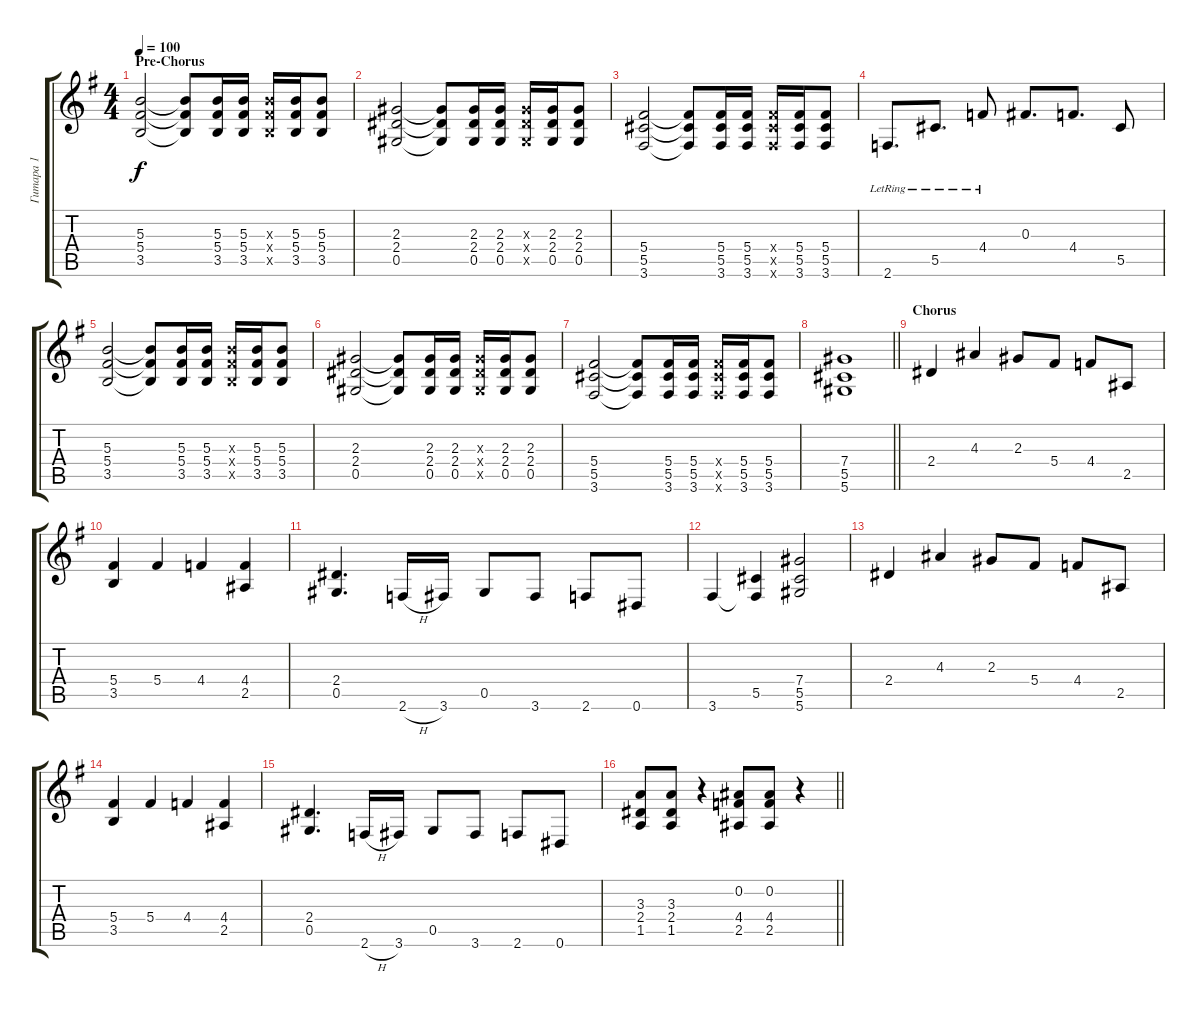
\track ("Гитара 1" "Гитара 1") {instrument distortionguitar}
\staff {score tabs}
\tuning (Eb4 Bb3 Gb3 Db3 Ab2 Eb2) {hide}
\ts (4 4)
\section ("" "Pre-Chorus")
\tempo 100
\clef g2
\ks eminor
(5.3 5.4 3.5).2{dy f volume 13} (5.3{t} 5.4{t} 3.5{t}).8 (5.3 5.4 3.5).16 (5.3 5.4 3.5).16 (5.3{x} 5.4{x} 3.5{x}).16 (5.3 5.4 3.5).16 (5.3 5.4 3.5).8 |
(2.3 2.4 0.5).2 (2.3{t} 2.4{t} 0.5{t}).8 (2.3 2.4 0.5).16 (2.3 2.4 0.5).16 (2.3{x} 2.4{x} 0.5{x}).16 (2.3 2.4 0.5).16 (2.3 2.4 0.5).8 |
(5.4 5.5 3.6).2 (5.4{t} 5.5{t} 3.6{t}).8 (5.4 5.5 3.6).16 (5.4 5.5 3.6).16 (5.4{x} 5.5{x} 3.6{x}).16 (5.4 5.5 3.6).16 (5.4 5.5 3.6).8 |
2.6{lr}.8{d} 5.5{lr}.8{d} 4.4{lr}.8 0.3.8{d} 4.4.8{d} 5.5.8 |
(5.3 5.4 3.5).2 (5.3{t} 5.4{t} 3.5{t}).8 (5.3 5.4 3.5).16 (5.3 5.4 3.5).16 (5.3{x} 5.4{x} 3.5{x}).16 (5.3 5.4 3.5).16 (5.3 5.4 3.5).8 |
(2.3 2.4 0.5).2 (2.3{t} 2.4{t} 0.5{t}).8 (2.3 2.4 0.5).16 (2.3 2.4 0.5).16 (2.3{x} 2.4{x} 0.5{x}).16 (2.3 2.4 0.5).16 (2.3 2.4 0.5).8 |
(5.4 5.5 3.6).2 (5.4{t} 5.5{t} 3.6{t}).8 (5.4 5.5 3.6).16 (5.4 5.5 3.6).16 (5.4{x} 5.5{x} 3.6{x}).16 (5.4 5.5 3.6).16 (5.4 5.5 3.6).8 |
\barLineRight lightlight
(7.4 5.5 5.6).1{volume 15} |
\section ("" "Chorus")
2.4.4{volume 13} 4.3.4 2.3.8 5.4.8 4.4.8 2.5.8 |
(5.4 3.5).4 5.4.4{volume 15} 4.4.4 (4.4 2.5).4 |
(2.4 0.5).4{d volume 13} 2.6{h}.16 3.6.16 0.5.8 3.6.8 2.6.8 0.6.8 |
3.6.4 (5.5 3.6{t}).4 (7.4 5.5 5.6).2 |
2.4.4 4.3.4 2.3.8 5.4.8 4.4.8 2.5.8 |
(5.4 3.5).4 5.4.4{volume 15} 4.4.4 (4.4 2.5).4 |
(2.4 0.5).4{d volume 13} 2.6{h}.16 3.6.16 0.5.8 3.6.8 2.6.8 0.6.8 |
\barLineRight lightlight
(3.3 2.4 1.5).8 (3.3 2.4 1.5).8 r.4 (0.2 4.4 2.5).8 (0.2 4.4 2.5).8 r.4
